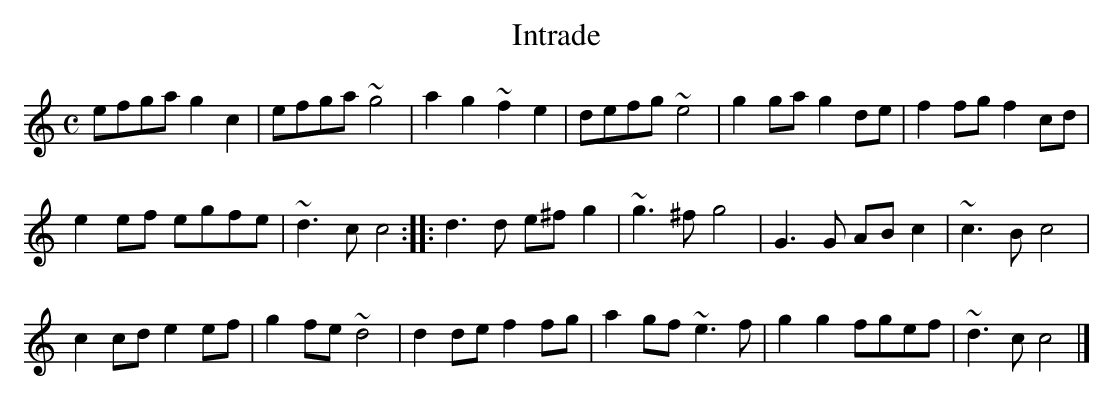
X:1
T:Intrade
M:C
K:Cmaj
efgag2c2|efga~g4|a2g2~f2e2|defg~e4|g2gag2de|f2fgf2cd|
e2ef egfe|~d3cc4:||:d3d e^fg2|~g3^fg4|G3G ABc2|~c3Bc4|
c2cde2ef|g2fe~d4|d2def2fg|a2gf~e3f|g2g2fgef|~d3cc4|]
